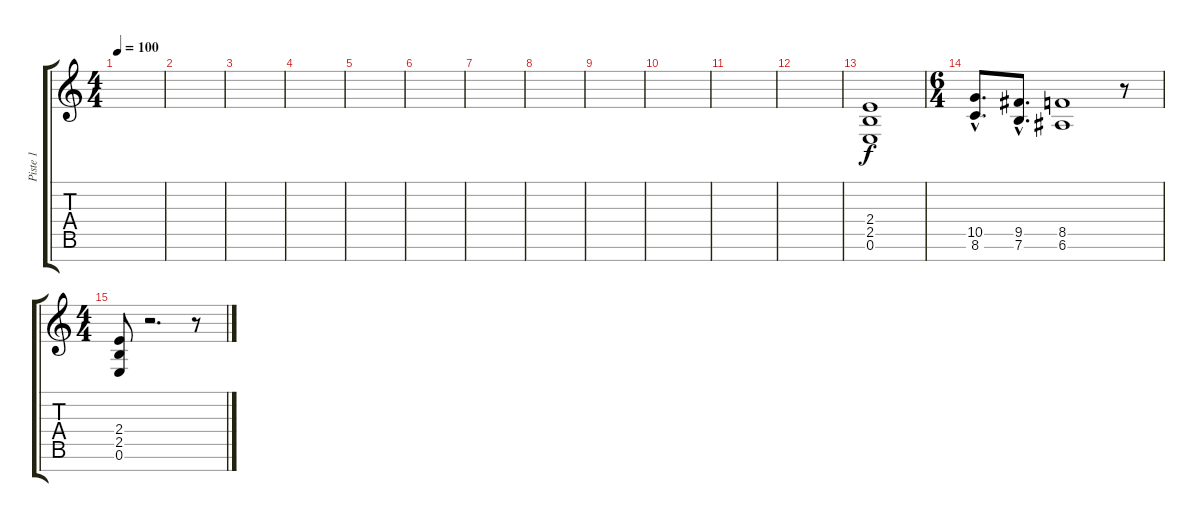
\track ("Piste 1" "Piste 1") {instrument distortionguitar}
\staff {score tabs}
\tuning (E4 B3 G3 D3 A2 E2 B1) {hide}
\ts (4 4)
\tempo 100
\clef g2
\ks c
|
|
|
|
|
|
|
|
|
|
|
|
(2.4 2.5 0.6).1 |
\ts (6 4)
(10.5{hac} 8.6{hac}).8{d} (9.5{hac} 7.6{hac}).8{d} (8.5 6.6).1 r.8 |
\ts (4 4)
(2.4 2.5 0.6).8 r.2{d} r.8
